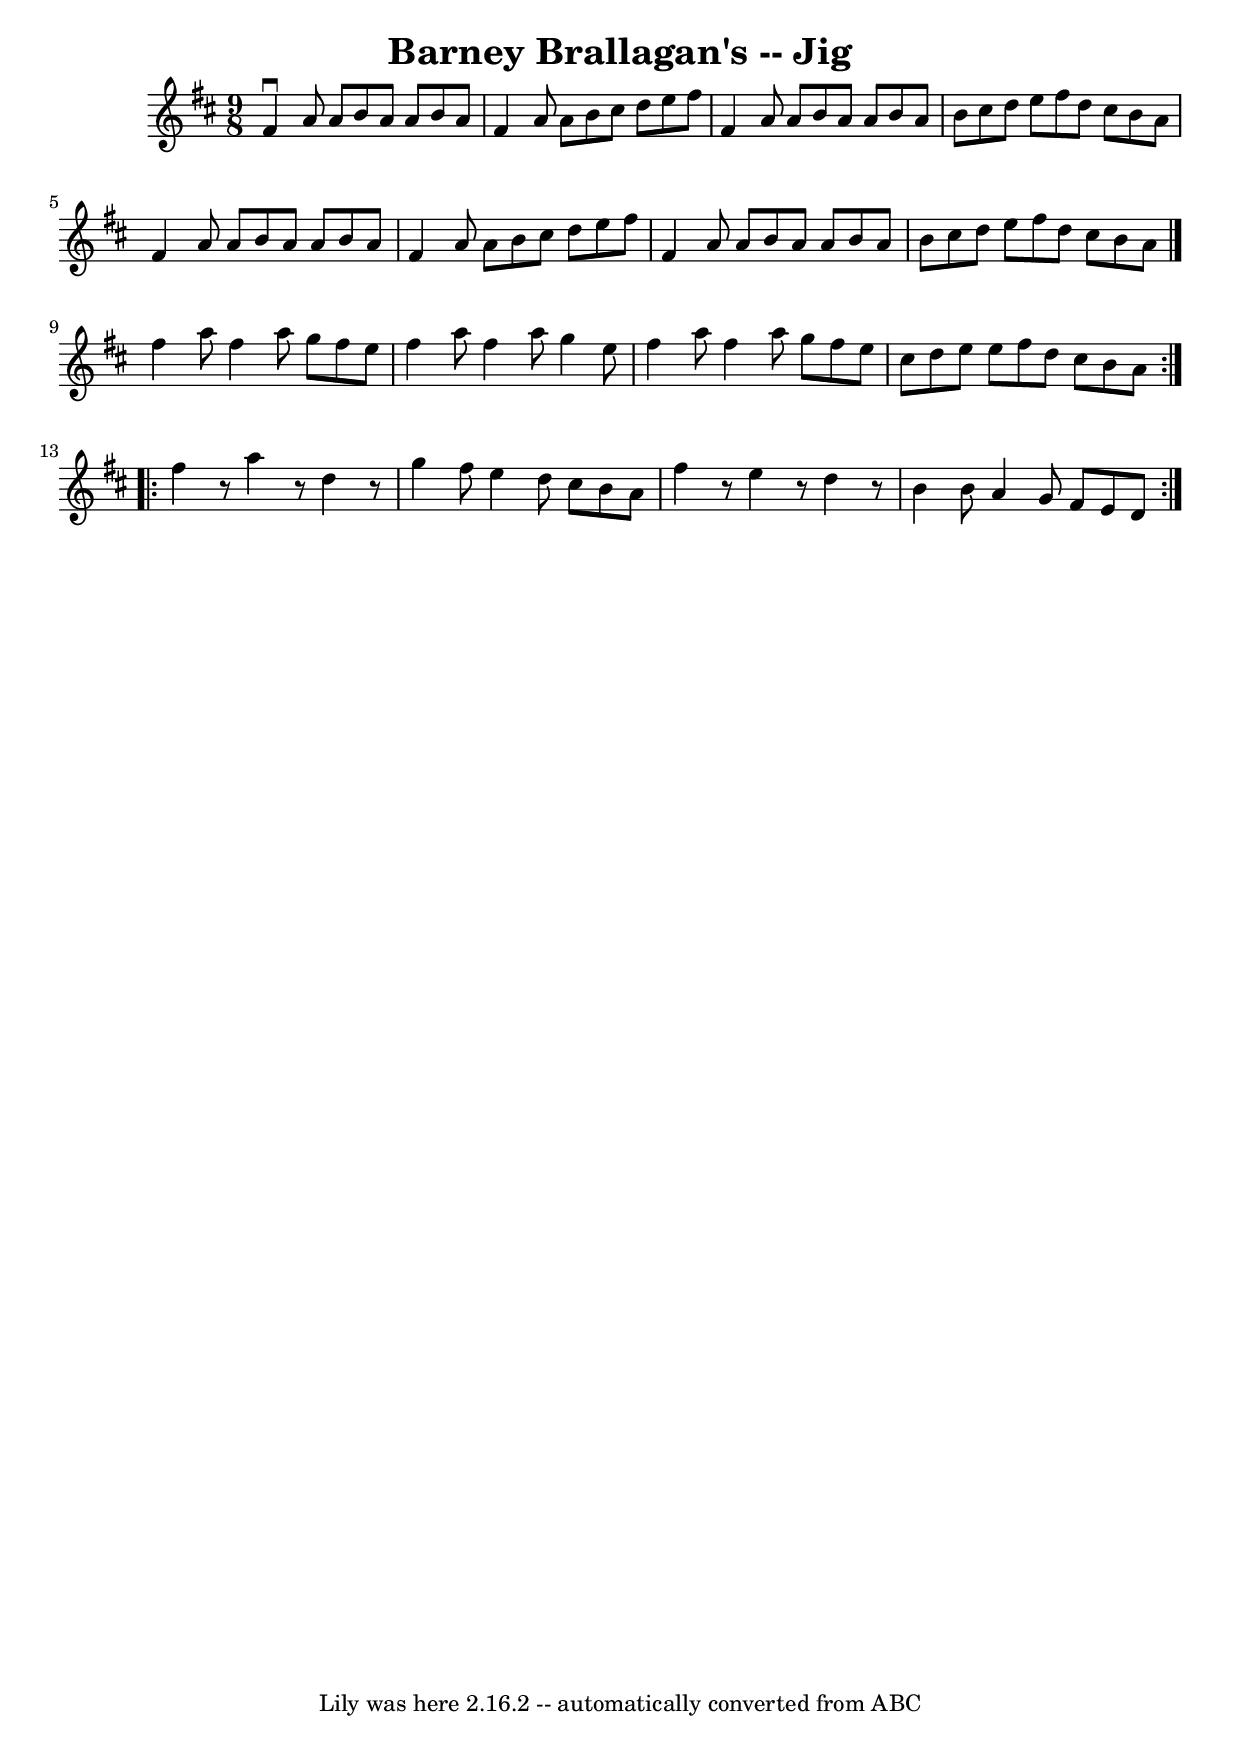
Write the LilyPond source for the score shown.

\version "2.16.2"
\include "Mammoth.ily"
\header {
  %% book = "Ryan's Mammoth Collection"
  crossRefNumber = "1"
  footnotes = "\\\\87 449"
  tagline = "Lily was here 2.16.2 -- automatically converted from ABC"
  title = "Barney Brallagan's -- Jig"

}
voicedefault =  {


  \time 9/8 
  \key d \major
  fis'4^\downbow a'8 a'8 b'8 a'8 a'8    
  b'8 a'8    |
  fis'4 a'8 a'8 b'8 cis''8 d''8 e''8   
  fis''8    |
  fis'4 a'8 a'8 b'8 a'8 a'8 b'8 a'8     |
  b'8 cis''8 d''8 e''8 fis''8 d''8 cis''8 b'8    
  a'8    |
  fis'4 a'8 a'8 b'8 a'8 a'8 b'8 a'8     |
  fis'4 a'8 a'8 b'8 cis''8 d''8 e''8 fis''8     |
  fis'4 a'8 a'8 b'8 a'8 a'8 b'8 a'8    |
  
  b'8 cis''8 d''8 e''8 fis''8 d''8 cis''8 b'8 a'8    
  \bar "|."     
  \repeat volta 2 {
    fis''4 a''8 fis''4 a''8 g''8    
    fis''8 e''8    |
    fis''4 a''8 fis''4 a''8 g''4 e''8    |
    fis''4 a''8 fis''4 a''8 g''8 fis''8 e''8     |
    cis''8 d''8 e''8 e''8 fis''8 d''8 cis''8 b'8    
    a'8    
  }     
  \repeat volta 2 {
    fis''4    r8 a''4    r8 d''4    r8    |
    g''4 fis''8 e''4 d''8 cis''8 b'8 a'8    |
    
    fis''4    r8 e''4    r8 d''4    r8   |
    b'4 b'8 a'4 g'8    
    fis'8 e'8 d'8      
  }   

}

\score{
  <<

    \context Staff="default"
    {
      \voicedefault 
      
    }

  >>
  \layout {
    
  }
  \midi {
  }

}
